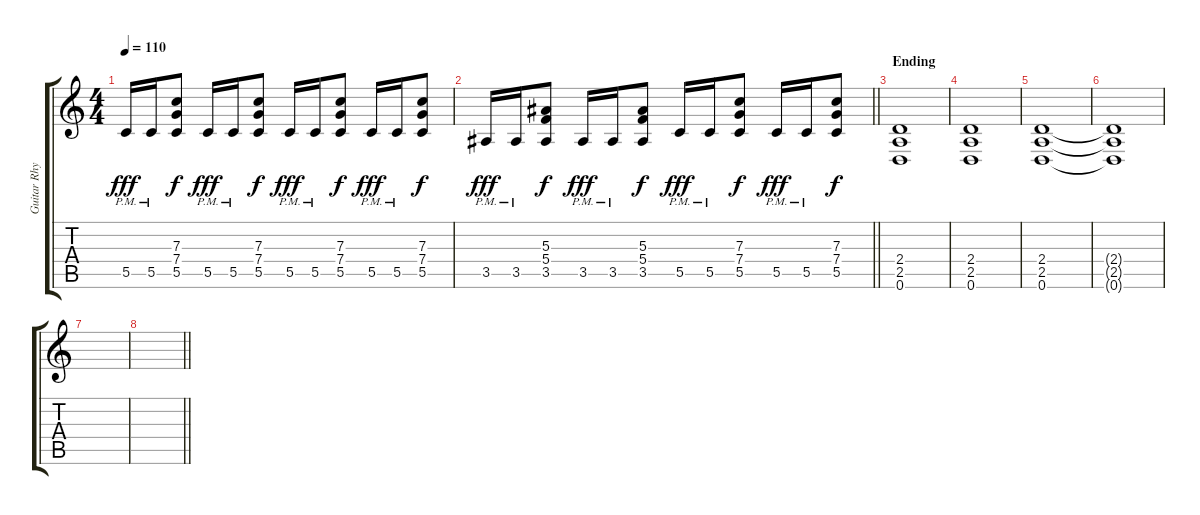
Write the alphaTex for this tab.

\track ("Guitar Rhythm" "Guitar Rhy") {instrument distortionguitar}
\staff {score tabs}
\tuning (D4 A3 F3 C3 G2 D2) {hide}
\ts (4 4)
\tempo 110
\clef g2
\ks c
5.5{pm}.16{dy fff} 5.5{pm}.16 (7.3 7.4 5.5).8{dy f} 5.5{pm}.16{dy fff} 5.5{pm}.16 (7.3 7.4 5.5).8{dy f} 5.5{pm}.16{dy fff} 5.5{pm}.16 (7.3 7.4 5.5).8{dy f} 5.5{pm}.16{dy fff} 5.5{pm}.16 (7.3 7.4 5.5).8{dy f} |
\barLineRight lightlight
3.5{pm}.16{dy fff} 3.5{pm}.16 (5.3 5.4 3.5).8{dy f} 3.5{pm}.16{dy fff} 3.5{pm}.16 (5.3 5.4 3.5).8{dy f} 5.5{pm}.16{dy fff} 5.5{pm}.16 (7.3 7.4 5.5).8{dy f} 5.5{pm}.16{dy fff} 5.5{pm}.16 (7.3 7.4 5.5).8{dy f} |
\section ("" "Ending")
(2.4 2.5 0.6).1 |
(2.4 2.5 0.6).1 |
(2.4 2.5 0.6).1 |
(2.4{t} 2.5{t} 0.6{t}).1 |
|
\barLineRight lightlight
